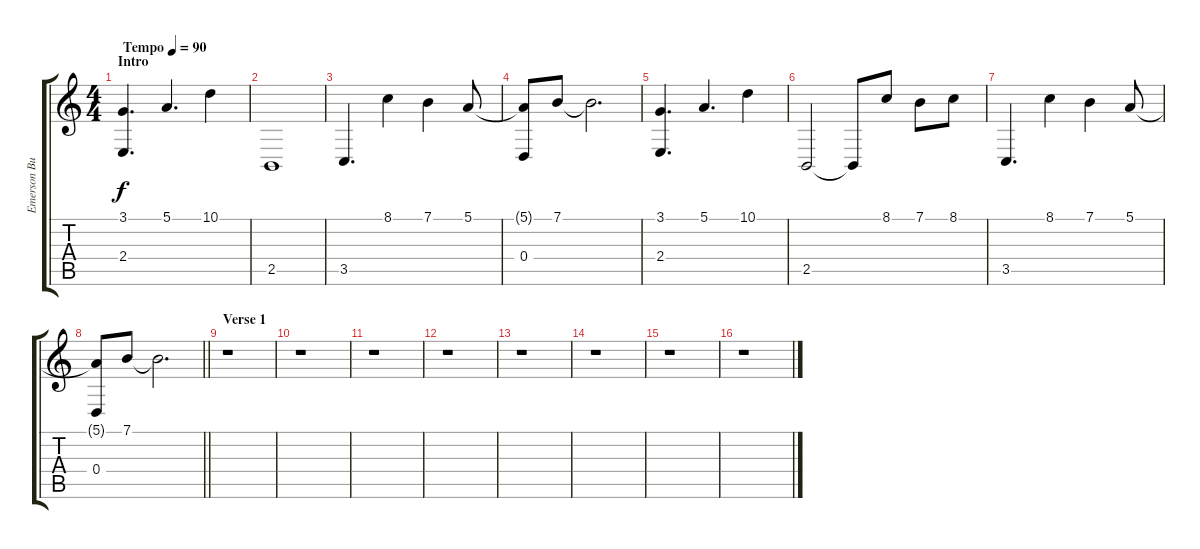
\track ("Emerson Burton (Keyboard)" "Emerson Bu") {instrument electricpiano1}
\staff {score tabs}
\tuning (E4 B3 G3 D3 A2 E2) {hide}
\ts (4 4)
\section ("" "Intro")
\tempo (90 "Tempo")
\clef g2
\ks c
(3.1 2.4).4{d dy f instrument electricpiano1} 5.1.4{d} 10.1.4 |
2.5.1 |
3.5.4{d} 8.1.4 7.1.4 5.1.8 |
(5.1{t} 0.4).8 7.1.8 7.1{t}.2{d} |
(3.1 2.4).4{d} 5.1.4{d} 10.1.4 |
2.5.2 2.5{t}.8 8.1.8 7.1.8 8.1.8 |
3.5.4{d} 8.1.4 7.1.4 5.1.8 |
\barLineRight lightlight
(5.1{t} 0.4).8 7.1.8 7.1{t}.2{d} |
\section ("" "Verse 1")
r.1 |
r.1 |
r.1 |
r.1 |
r.1 |
r.1 |
r.1 |
r.1
